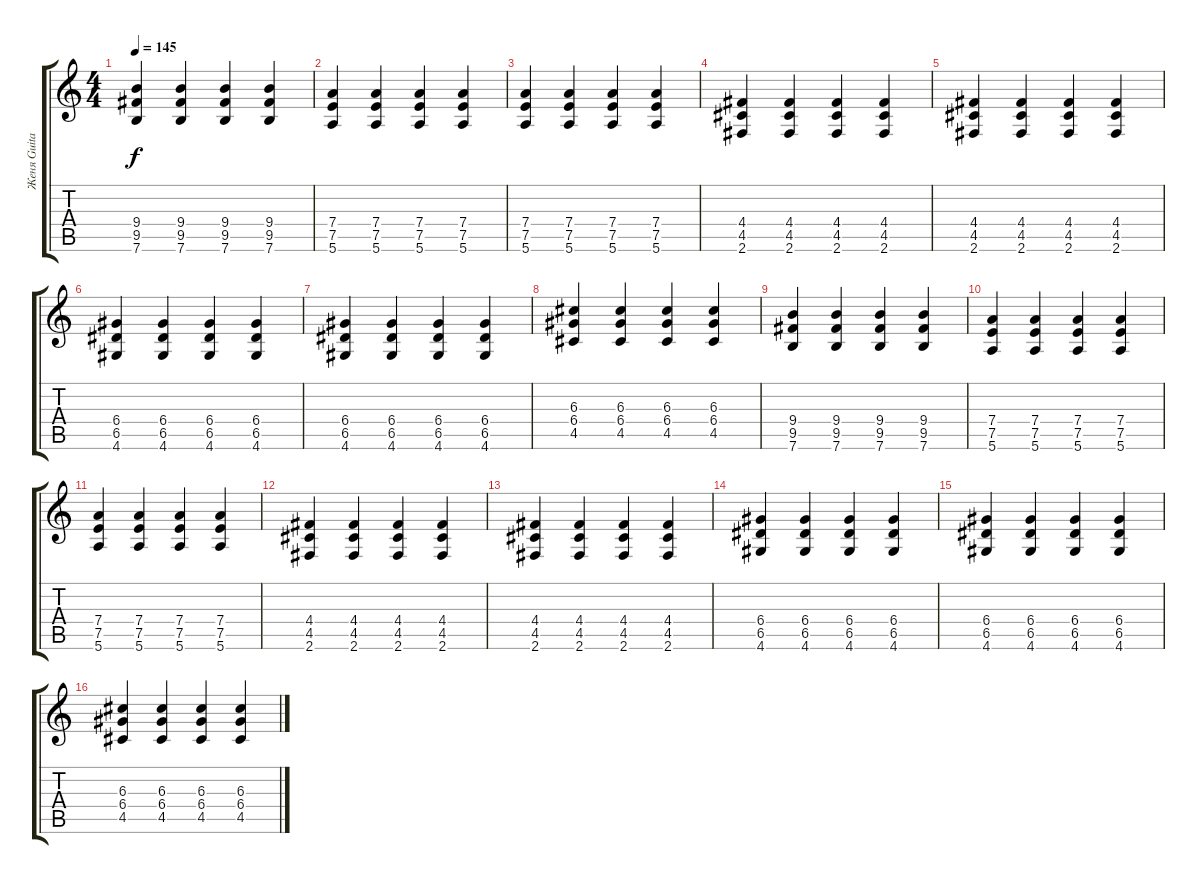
\track ("Женя Guitar" "Женя Guita") {instrument acousticguitarsteel}
\staff {score tabs}
\tuning (E4 B3 G3 D3 A2 E2) {hide}
\ts (4 4)
\tempo 145
\clef g2
\ks c
(9.4 9.5 7.6).4{dy f} (9.4 9.5 7.6).4 (9.4 9.5 7.6).4 (9.4 9.5 7.6).4 |
(7.4 7.5 5.6).4 (7.4 7.5 5.6).4 (7.4 7.5 5.6).4 (7.4 7.5 5.6).4 |
(7.4 7.5 5.6).4 (7.4 7.5 5.6).4 (7.4 7.5 5.6).4 (7.4 7.5 5.6).4 |
(4.4 4.5 2.6).4 (4.4 4.5 2.6).4 (4.4 4.5 2.6).4 (4.4 4.5 2.6).4 |
(4.4 4.5 2.6).4 (4.4 4.5 2.6).4 (4.4 4.5 2.6).4 (4.4 4.5 2.6).4 |
(6.4 6.5 4.6).4 (6.4 6.5 4.6).4 (6.4 6.5 4.6).4 (6.4 6.5 4.6).4 |
(6.4 6.5 4.6).4 (6.4 6.5 4.6).4 (6.4 6.5 4.6).4 (6.4 6.5 4.6).4 |
(6.3 6.4 4.5).4 (6.3 6.4 4.5).4 (6.3 6.4 4.5).4 (6.3 6.4 4.5).4 |
(9.4 9.5 7.6).4 (9.4 9.5 7.6).4 (9.4 9.5 7.6).4 (9.4 9.5 7.6).4 |
(7.4 7.5 5.6).4 (7.4 7.5 5.6).4 (7.4 7.5 5.6).4 (7.4 7.5 5.6).4 |
(7.4 7.5 5.6).4 (7.4 7.5 5.6).4 (7.4 7.5 5.6).4 (7.4 7.5 5.6).4 |
(4.4 4.5 2.6).4 (4.4 4.5 2.6).4 (4.4 4.5 2.6).4 (4.4 4.5 2.6).4 |
(4.4 4.5 2.6).4 (4.4 4.5 2.6).4 (4.4 4.5 2.6).4 (4.4 4.5 2.6).4 |
(6.4 6.5 4.6).4 (6.4 6.5 4.6).4 (6.4 6.5 4.6).4 (6.4 6.5 4.6).4 |
(6.4 6.5 4.6).4 (6.4 6.5 4.6).4 (6.4 6.5 4.6).4 (6.4 6.5 4.6).4 |
(6.3 6.4 4.5).4 (6.3 6.4 4.5).4 (6.3 6.4 4.5).4 (6.3 6.4 4.5).4
